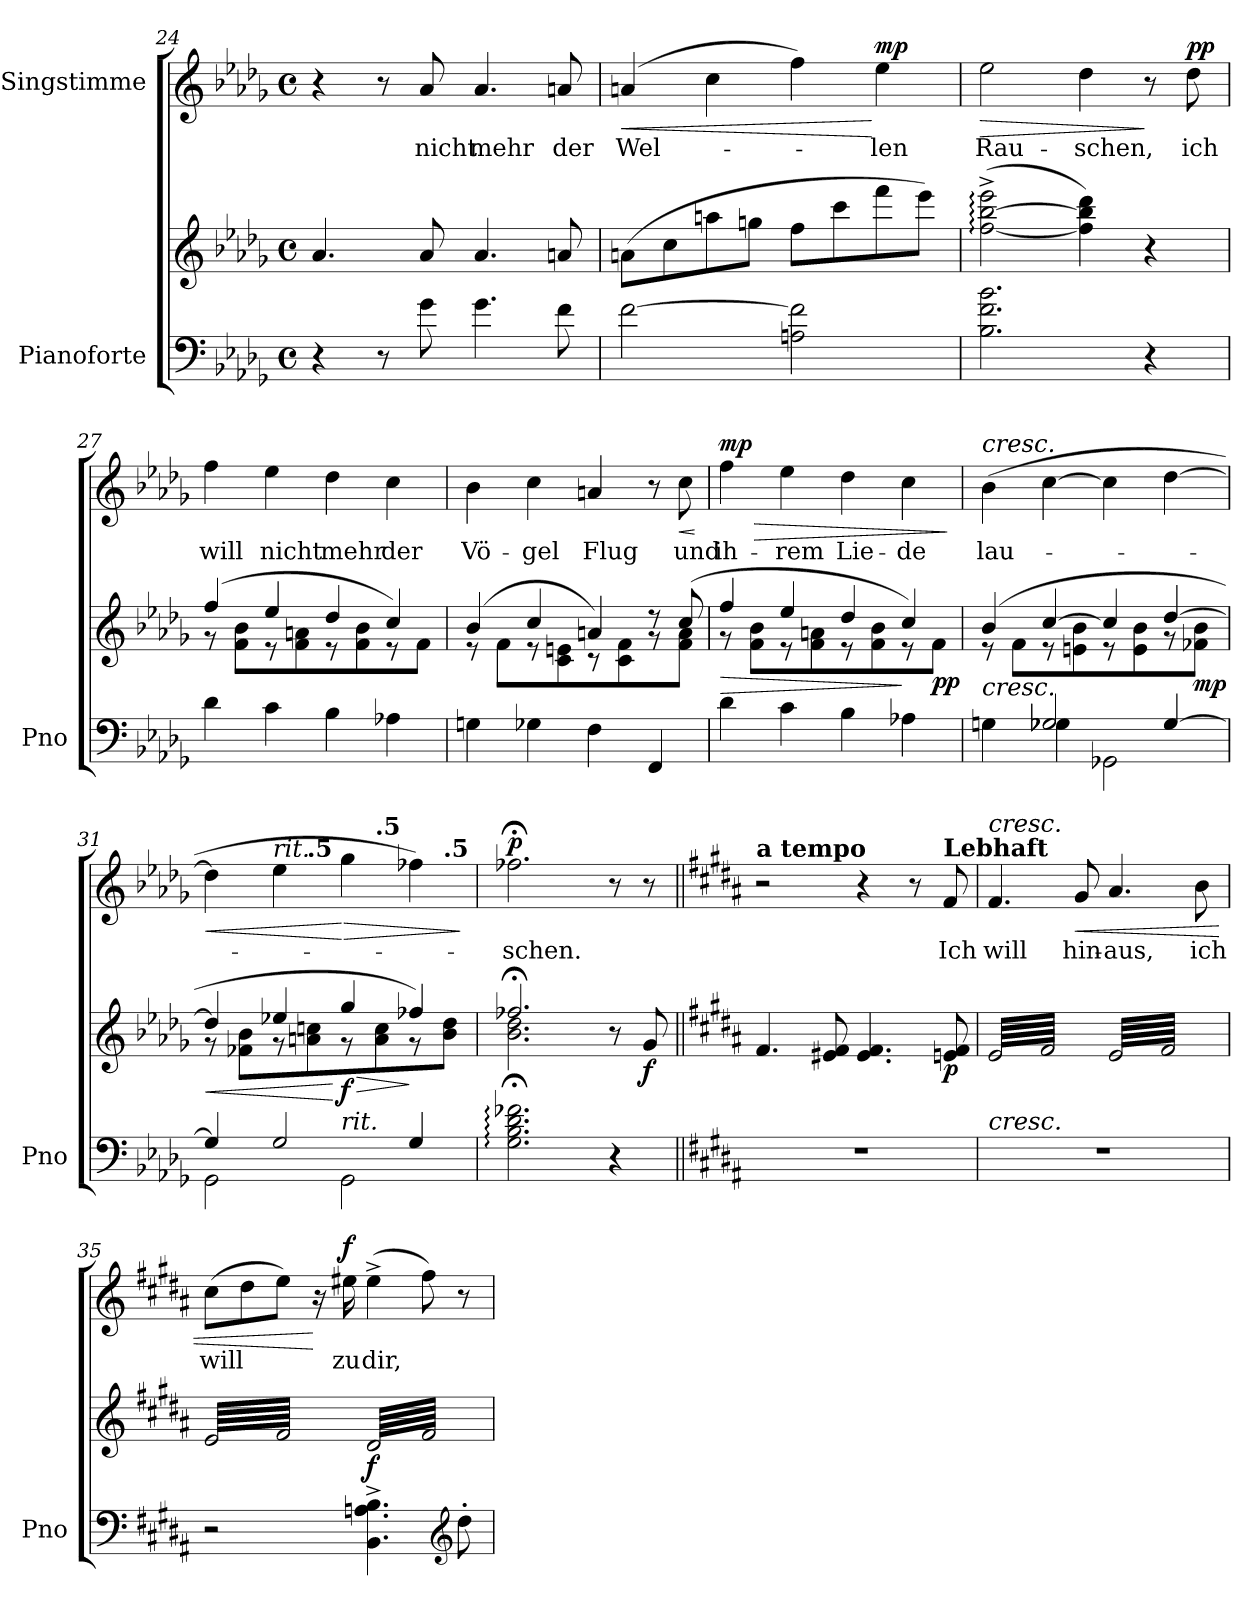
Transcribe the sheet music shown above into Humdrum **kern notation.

**kern	**kern	**dynam	**kern	**text	**dynam
*part2	*part2	*part2	*part1	*part1	*part1
*staff3	*staff2	*staff2/3	*staff1	*staff1	*staff1
*I"Pianoforte	*	*	*I"Singstimme	*	*
*I'Pno	*	*	*	*	*
*clefF4	*clefG2	*	*clefG2	*	*
*k[b-e-a-d-g-]	*k[b-e-a-d-g-]	*	*k[b-e-a-d-g-]	*	*
*M4/4	*M4/4	*	*M4/4	*	*
*met(c)	*met(c)	*	*met(c)	*	*
=24	=24	=24	=24	=24	=24
4r	4.a-/	.	4r	.	.
8r	.	.	8r	.	.
!	!	!	!	!LO:LY:b	!
8g-\	8a-/	.	8a-/	nicht	.
!	!	!	!	!LO:LY:b	!
4.g-\	4.a-/	.	4.a-/	mehr	.
!	!	!	!	!LO:LY:b	!
8f\	8an/	.	8an/	der	.
=25	=25	=25	=25	=25	=25
!	!	!	!	!LO:LY:b	!LO:HP:b
[2f\	(>8an\L	.	(>4an/	Wel-	<
.	8cc\	.	.	.	.
.	8aan\	.	4cc\	.	.
.	8ggn\J	.	.	.	.
2An\ 2f\]	8ff\L	.	4ff\)	.	.
.	8ccc\	.	.	.	.
!	!	!	!	!LO:LY:b	!LO:DY:n=1:b
.	8fff\	.	4ee-\	-len	[ mp
.	8eee-\J)	.	.	.	.
=26	=26	=26	=26	=26	=26
!	!	!	!	!LO:LY:b	!LO:HP:b
2.B-\ 2.f\ 2.b-\	(>[2ff\:^ [2bb-\:^ 2eee-\:^	.	2ee-\	Rau-	>
!	!	!	!	!LO:LY:b	!
.	4ff\] 4bb-\] 4ddd-\)	.	4dd-\	-schen,	.
4r	4r	.	8r	.	]
!	!	!	!	!LO:LY:b	!LO:DY:a
.	.	.	8dd-\	ich	pp
=27	=27	=27	=27	=27	=27
*	*^	*	*	*	*
!	!	!	!	!	!LO:LY:b	!
4d-\	(>4ff/	8r	.	4ff\	will	.
.	.	8f\ 8b-\L	.	.	.	.
!	!	!	!	!	!LO:LY:b	!
4c\	4ee-/	8r	.	4ee-\	nicht	.
.	.	8f\ 8an\	.	.	.	.
!	!	!	!	!	!LO:LY:b	!
4B-\	4dd-/	8r	.	4dd-\	mehr	.
.	.	8f\ 8b-\	.	.	.	.
!	!	!	!	!	!LO:LY:b	!
4A-X\	4cc/)	8r	.	4cc\	der	.
.	.	8f\J	.	.	.	.
!!LO:PB:g=z
=28	=28	=28	=28	=28	=28	=28
!	!	!	!	!	!LO:LY:b	!
4Gn\	(>4b-/	8r	.	4b-\	Vö-	.
.	.	8f\L	.	.	.	.
!	!	!	!	!	!LO:LY:b	!
4G-X\	4cc/	8r	.	4cc\	-gel	.
.	.	8c\ 8en\	.	.	.	.
!	!	!	!	!	!LO:LY:b	!
4F\	4an/)	8r	.	4an/	Flug	.
.	.	8c\ 8f\	.	.	.	.
4FF/	8r	8r	.	8r	.	.
!	!	!	!	!	!LO:LY:b	!LO:HP:b
.	(>8cc/	8f\ 8a\J	.	8cc\	und	<
*	*v	*v	*	*	*	*
.	.	.	.	.	[
=29	=29	=29	=29	=29	=29
!	!	!LO:HP:b	!	!LO:LY:b	!LO:HP:b
*	*^	*	*	*	*
!	!	!	!	!	!	!LO:DY:n=1:b
4d-\	4ff/	8r	>	4ff\	ih-	> mp
.	.	8f\ 8b-\L	.	.	.	.
!	!	!	!	!	!LO:LY:b	!
4c\	4ee-/	8r	.	4ee-\	-rem	.
.	.	8f\ 8an\	.	.	.	.
!	!	!	!	!	!LO:LY:b	!
4B-\	4dd-/	8r	.	4dd-\	Lie-	.
.	.	8f\ 8b-\	.	.	.	.
!	!	!	!	!	!LO:LY:b	!
4A-X\	4cc/)	8r	]	4cc\	-de	.
!	!	!	!LO:DY:b	!	!	!
.	.	8f\J	pp	.	.	.
*	*v	*v	*	*	*	*
.	.	.	.	.	]
=30	=30	=30	=30	=30	=30
*^	*^	*	*	*	*
!	!	!	!	!	!LO:TX:a:i:t=cresc.	!	!
!	!	!LO:TX:b:i:t=cresc.	!	!	!	!	!
!	!	!	!	!	!	!LO:LY:b	!
4Gn\	4ryy	(>4b-/	8r	.	(>4b-\	lau-	.
.	.	.	8f\L	.	.	.	.
2G-X/	4G-\	[4cc/	8r	.	[4cc\	.	.
.	.	.	8en\ 8b-\	.	.	.	.
.	2GG-X\	4cc/]	8r	.	4cc\]	.	.
.	.	.	8e\ 8b-\	.	.	.	.
[4G-/	.	[4dd-/	8r	.	[4dd-\	.	.
!	!	!	!	!LO:DY:b	!	!	!
.	.	.	8f-X\ 8b-\J	mp	.	.	.
=31	=31	=31	=31	=31	=31	=31	=31
!	!	!	!	!LO:HP:b	!	!	!LO:HP:b
*	*	*	*	*	*^	*	*
*	*	*	*	*	*	*^	*	*
4G-/]	2GG-\	4dd-/]	8r	<	4dd-\]	4.ryy	2ryy	.	<
.	.	.	8f-X\ 8b-\L	.	.	.	.	.	.
*	*	*	*	*	*MM168	*	*	*	*
!	!	!	!	!	!LO:TX:a:i:t=rit.	!	!	!	!
2G-/	.	4ee-X/	8r	.	4ee-\	.	.	.	.
*	*	*	*	*	*MM166	*	*	*	*
!	!	!	!	!	!	!LO:TX:a:B:t=.5	!	!	!
.	.	.	8an\ 8ccn\	.	.	2ryy	.	.	.
*	*	*	*	*	*MM165	*	*	*	*
!	!LO:TX:a:i:t=rit.	!	!	!	!	!	!	!	!
!	!	!	!	!LO:HP:n=1:b	!	!	!	!	!LO:HP:n=1:b
!	!	!	!	!LO:DY:n=1:b	!	!	!	!	!
.	2GG-\	4gg-/	8r	[ > f	4gg-\	.	8ryy	.	[ >
*	*	*	*	*	*MM163	*	*	*	*
!	!	!	!	!	!	!	!LO:TX:a:B:t=.5	!	!
.	.	.	8a\ 8cc\	.	.	.	4.ryy	.	.
*	*	*	*	*	*MM162	*	*	*	*
4G-/	.	4ff-X/)	8r	]	4ff-X\)	.	.	.	.
*	*	*	*	*	*MM160	*	*	*	*
!	!	!	!	!	!	!LO:TX:a:B:t=.5	!	!	!
.	.	.	8b-\ 8dd-\J	.	.	8ryy	.	.	.
*v	*v	*	*	*	*	*	*	*	*
*	*v	*v	*	*	*	*	*	*
.	.	.	.	.	.	.	]
*	*	*	*v	*v	*v	*	*
=32	=32	=32	=32	=32	=32
*	*	*	*MM159	*	*
*	*^	*	*^	*	*
*	*	*	*	*	*^	*	*
!	!	!	!	!	!	!	!LO:LY:b	!LO:DY:a
*	*	*	*	*v	*v	*v	*	*
2.G-\;<: 2.B-\;<: 2.d-\;<: 2.f-X\;<:	2.ff-X;</	2.b-\ 2.dd-\	.	2.ff-X;<\	-schen.	p
*	*	*	*	*MM150	*	*
4r	8r	8ryy	.	8r	.	.
!	!	!	!LO:DY:b	!	!	!
.	8g-/	8ryy	f	8r	.	.
*	*v	*v	*	*	*	*
!!LO:LB:g=z
=33||	=33||	=33||	=33||	=33||	=33||
*k[f#c#g#d#a#]	*k[f#c#g#d#a#]	*	*k[f#c#g#d#a#]	*	*
*	*^	*	*	*	*
!	!	!	!	!LO:TX:a:B:t=a tempo	!	!
*	*v	*v	*	*	*	*
1r	4.f#/	.	2r	.	.
.	8e#X/ 8f#/	.	.	.	.
.	4.e#/ 4.f#/	.	4r	.	.
.	.	.	8r	.	.
!	!	!	!LO:TX:a:B:t=Lebhaft	!	!
!	!	!LO:DY:b	!	!LO:LY:b	!
.	8en/ 8f#/	p	8f#/	Ich	.
=34	=34	=34	=34	=34	=34
!	!	!	!LO:TX:a:i:t=cresc.	!	!
!LO:TX:a:i:t=cresc.	!	!	!	!	!
!	!	!	!	!LO:LY:b	!
*	*tremolo	*	*	*	*
1r	64e/LLLL	.	4.f#/	will	.
.	64f#/	.	.	.	.
.	64e/	.	.	.	.
.	64f#/	.	.	.	.
.	64e/	.	.	.	.
.	64f#/	.	.	.	.
.	64e/	.	.	.	.
.	64f#/	.	.	.	.
.	64e/	.	.	.	.
.	64f#/	.	.	.	.
.	64e/	.	.	.	.
.	64f#/	.	.	.	.
.	64e/	.	.	.	.
.	64f#/	.	.	.	.
.	64e/	.	.	.	.
.	64f#/	.	.	.	.
.	64e/	.	.	.	.
.	64f#/	.	.	.	.
.	64e/	.	.	.	.
.	64f#/	.	.	.	.
.	64e/	.	.	.	.
.	64f#/	.	.	.	.
.	64e/	.	.	.	.
.	64f#/	.	.	.	.
!	!	!	!	!LO:LY:b	!LO:HP:b
.	64e/	.	8g#/	hin-	<
.	64f#/	.	.	.	.
.	64e/	.	.	.	.
.	64f#/	.	.	.	.
.	64e/	.	.	.	.
.	64f#/	.	.	.	.
.	64e/	.	.	.	.
.	64f#/JJJJ	.	.	.	.
!	!	!	!	!LO:LY:b	!
.	64e/LLLL	.	4.a#/	-aus,	.
.	64f#/	.	.	.	.
.	64e/	.	.	.	.
.	64f#/	.	.	.	.
.	64e/	.	.	.	.
.	64f#/	.	.	.	.
.	64e/	.	.	.	.
.	64f#/	.	.	.	.
.	64e/	.	.	.	.
.	64f#/	.	.	.	.
.	64e/	.	.	.	.
.	64f#/	.	.	.	.
.	64e/	.	.	.	.
.	64f#/	.	.	.	.
.	64e/	.	.	.	.
.	64f#/	.	.	.	.
.	64e/	.	.	.	.
.	64f#/	.	.	.	.
.	64e/	.	.	.	.
.	64f#/	.	.	.	.
.	64e/	.	.	.	.
.	64f#/	.	.	.	.
.	64e/	.	.	.	.
.	64f#/	.	.	.	.
!	!	!	!	!LO:LY:b	!
.	64e/	.	8b\	ich	.
.	64f#/	.	.	.	.
.	64e/	.	.	.	.
.	64f#/	.	.	.	.
.	64e/	.	.	.	.
.	64f#/	.	.	.	.
.	64e/	.	.	.	.
.	64f#/JJJJ	.	.	.	.
=35	=35	=35	=35	=35	=35
!	!	!	!	!LO:LY:b	!
2r	64e/LLLL	.	(>8cc#\L	will	.
.	64f#/	.	.	.	.
.	64e/	.	.	.	.
.	64f#/	.	.	.	.
.	64e/	.	.	.	.
.	64f#/	.	.	.	.
.	64e/	.	.	.	.
.	64f#/	.	.	.	.
.	64e/	.	8dd#\	.	.
.	64f#/	.	.	.	.
.	64e/	.	.	.	.
.	64f#/	.	.	.	.
.	64e/	.	.	.	.
.	64f#/	.	.	.	.
.	64e/	.	.	.	.
.	64f#/	.	.	.	.
.	64e/	.	8ee\J)	.	.
.	64f#/	.	.	.	.
.	64e/	.	.	.	.
.	64f#/	.	.	.	.
.	64e/	.	.	.	.
.	64f#/	.	.	.	.
.	64e/	.	.	.	.
.	64f#/	.	.	.	.
.	64e/	.	16r	.	[
.	64f#/	.	.	.	.
.	64e/	.	.	.	.
.	64f#/	.	.	.	.
!	!	!	!	!LO:LY:b	!LO:DY:a
.	64e/	.	16ee#X\	zu	f
.	64f#/	.	.	.	.
.	64e/	.	.	.	.
.	64f#/JJJJ	.	.	.	.
!	!	!LO:DY:b	!	!LO:LY:b	!
4.BB\^ 4.An\^ 4.B\^	64d#/LLLL	f	(>4ee#^\	dir,	.
.	64f#/	.	.	.	.
.	64d#/	.	.	.	.
.	64f#/	.	.	.	.
.	64d#/	.	.	.	.
.	64f#/	.	.	.	.
.	64d#/	.	.	.	.
.	64f#/	.	.	.	.
.	64d#/	.	.	.	.
.	64f#/	.	.	.	.
.	64d#/	.	.	.	.
.	64f#/	.	.	.	.
.	64d#/	.	.	.	.
.	64f#/	.	.	.	.
.	64d#/	.	.	.	.
.	64f#/	.	.	.	.
.	64d#/	.	8ff#\)	.	.
.	64f#/	.	.	.	.
.	64d#/	.	.	.	.
.	64f#/	.	.	.	.
.	64d#/	.	.	.	.
.	64f#/	.	.	.	.
.	64d#/	.	.	.	.
.	64f#/	.	.	.	.
*clefG2	*	*	*	*	*
8dd#'\	64d#/	.	8r	.	.
.	64f#/	.	.	.	.
.	64d#/	.	.	.	.
.	64f#/	.	.	.	.
.	64d#/	.	.	.	.
.	64f#/	.	.	.	.
.	64d#/	.	.	.	.
.	64f#/JJJJ	.	.	.	.
*	*Xtremolo	*	*	*	*
.	.	.	.	.	.
.	.	.	.	.	.
.	.	.	.	.	.
.	.	.	.	.	.
.	.	.	.	.	.
.	.	.	.	.	.
.	.	.	.	.	.
.	.	.	.	.	.
.	.	.	.	.	.
.	.	.	.	.	.
.	.	.	.	.	.
.	.	.	.	.	.
.	.	.	.	.	.
.	.	.	.	.	.
.	.	.	.	.	.
.	.	.	.	.	.
=	=	=	=	=	=
*-	*-	*-	*-	*-	*-
